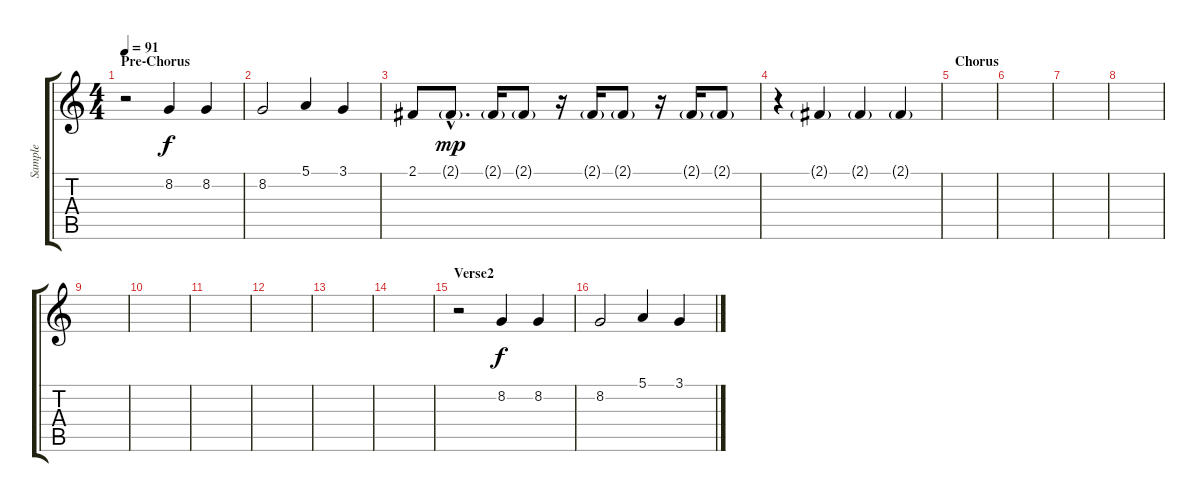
\track ("Sample" "Sample") {instrument woodblock}
\staff {score tabs}
\tuning (E4 B3 G3 D3 A2 E2) {hide}
\ts (4 4)
\section ("" "Pre-Chorus")
\tempo 91
\clef g2
\ks c
r.2{dy mp} 8.2.4{dy f} 8.2.4 |
8.2.2 5.1.4 3.1.4 |
2.1.8 2.1{g hac}.8{d dy mp} 2.1{g}.16 2.1{g}.8 r.16 2.1{g}.16 2.1{g}.8 r.16 2.1{g}.16 2.1{g}.8 |
r.4 2.1{g}.4 2.1{g}.4 2.1{g}.4 |
\section ("" "Chorus")
|
|
|
|
|
|
|
|
|
|
\section ("" "Verse2")
r.2 8.2.4{dy f} 8.2.4 |
8.2.2 5.1.4 3.1.4
